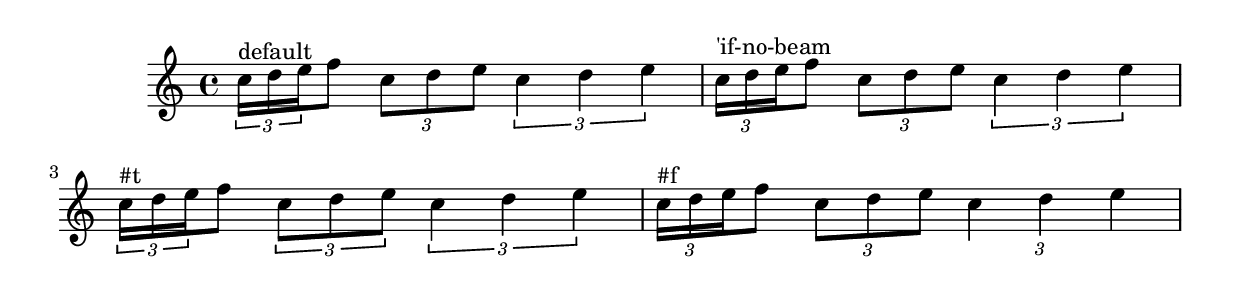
%% Do not edit this file; it is auto-generated from LSR http://lsr.dsi.unimi.it
%% This file is in the public domain.
\version "2.11.66"

\header {
  lsrtags = "rhythms, tweaks-and-overrides"

  texidoc = "
The default behavior of tuplet-bracket visibility is to print a bracket
unless there is a beam of the same length as the tuplet. To control the
visibility of tuplet brackets, set the property
@code{'bracket-visibility} to either @code{#t} (always print a
bracket), @code{#f} (never print a bracket) or @code{#'if-no-beam}
(only print a bracket if there is no beam). 

"
  doctitle = "Controlling tuplet bracket visibility"
} % begin verbatim

music = \relative c'' {
  \times 2/3 { c16[ d e } f8]
  \times 2/3 { c8 d e }
  \times 2/3 { c4 d e }
}

\new Voice {
  \relative c' {
    << \music s4^"default" >>
    \override TupletBracket #'bracket-visibility = #'if-no-beam
    << \music s4^"'if-no-beam" >>
    \override TupletBracket #'bracket-visibility = ##t
    << \music s4^"#t" >>
    \override TupletBracket #'bracket-visibility = ##f
    << \music s4^"#f" >>
  }
} 

